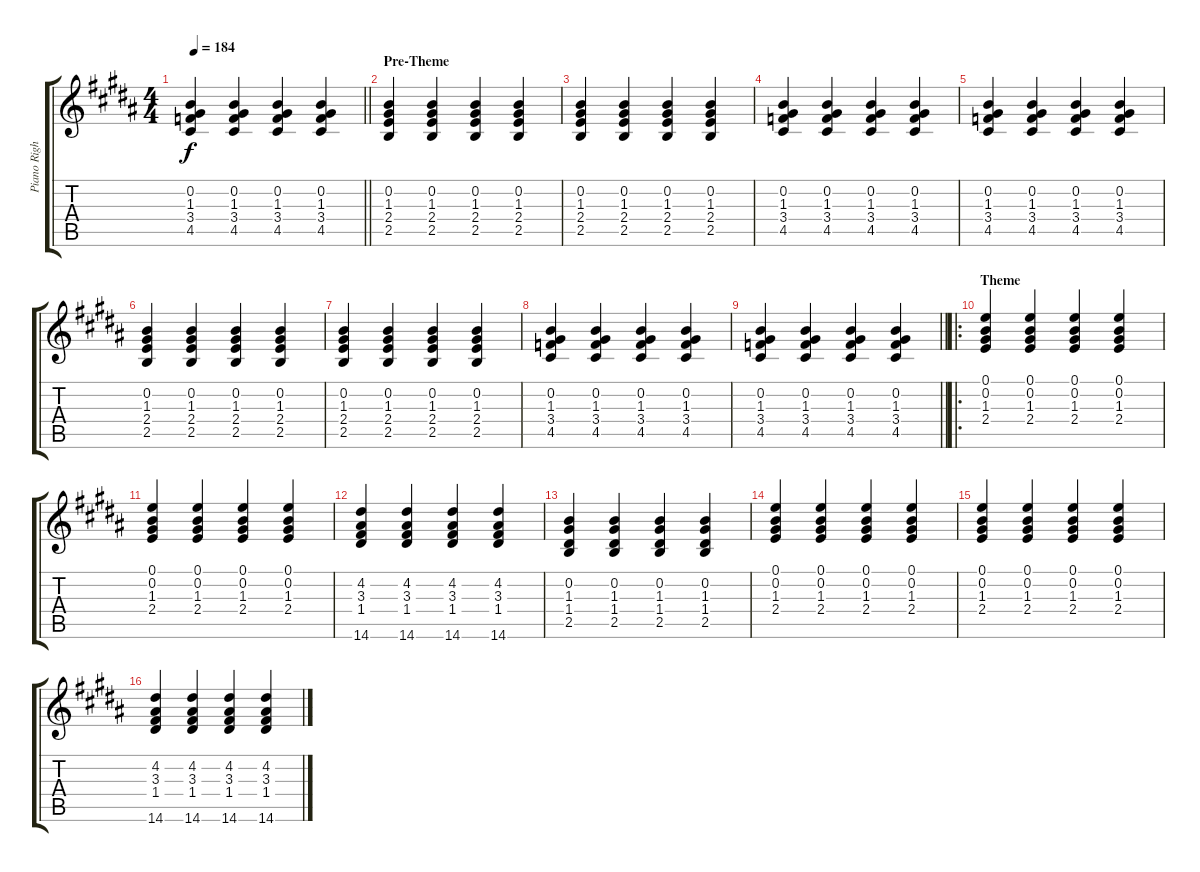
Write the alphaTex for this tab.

\track ("Piano Right Hand" "Piano Righ") {instrument brightacousticpiano}
\staff {score tabs}
\tuning (E5 B4 G4 D4 A3 E3) {hide}
\ts (4 4)
\tempo 184
\clef g2
\barLineRight lightlight
\ks b
(0.2 1.3 3.4 4.5).4{dy f} (0.2 1.3 3.4 4.5).4 (0.2 1.3 3.4 4.5).4 (0.2 1.3 3.4 4.5).4 |
\section ("" "Pre-Theme")
(0.2 1.3 2.4 2.5).4 (0.2 1.3 2.4 2.5).4 (0.2 1.3 2.4 2.5).4 (0.2 1.3 2.4 2.5).4 |
(0.2 1.3 2.4 2.5).4 (0.2 1.3 2.4 2.5).4 (0.2 1.3 2.4 2.5).4 (0.2 1.3 2.4 2.5).4 |
(0.2 1.3 3.4 4.5).4 (0.2 1.3 3.4 4.5).4 (0.2 1.3 3.4 4.5).4 (0.2 1.3 3.4 4.5).4 |
(0.2 1.3 3.4 4.5).4 (0.2 1.3 3.4 4.5).4 (0.2 1.3 3.4 4.5).4 (0.2 1.3 3.4 4.5).4 |
(0.2 1.3 2.4 2.5).4 (0.2 1.3 2.4 2.5).4 (0.2 1.3 2.4 2.5).4 (0.2 1.3 2.4 2.5).4 |
(0.2 1.3 2.4 2.5).4 (0.2 1.3 2.4 2.5).4 (0.2 1.3 2.4 2.5).4 (0.2 1.3 2.4 2.5).4 |
(0.2 1.3 3.4 4.5).4 (0.2 1.3 3.4 4.5).4 (0.2 1.3 3.4 4.5).4 (0.2 1.3 3.4 4.5).4 |
\barLineRight lightlight
(0.2 1.3 3.4 4.5).4 (0.2 1.3 3.4 4.5).4 (0.2 1.3 3.4 4.5).4 (0.2 1.3 3.4 4.5).4 |
\ro
\section ("" "Theme")
(0.1 0.2 1.3 2.4).4 (0.1 0.2 1.3 2.4).4 (0.1 0.2 1.3 2.4).4 (0.1 0.2 1.3 2.4).4 |
(0.1 0.2 1.3 2.4).4 (0.1 0.2 1.3 2.4).4 (0.1 0.2 1.3 2.4).4 (0.1 0.2 1.3 2.4).4 |
(4.2 3.3 1.4 14.6).4 (4.2 3.3 1.4 14.6).4 (4.2 3.3 1.4 14.6).4 (4.2 3.3 1.4 14.6).4 |
(0.2 1.3 1.4 2.5).4 (0.2 1.3 1.4 2.5).4 (0.2 1.3 1.4 2.5).4 (0.2 1.3 1.4 2.5).4 |
(0.1 0.2 1.3 2.4).4 (0.1 0.2 1.3 2.4).4 (0.1 0.2 1.3 2.4).4 (0.1 0.2 1.3 2.4).4 |
(0.1 0.2 1.3 2.4).4 (0.1 0.2 1.3 2.4).4 (0.1 0.2 1.3 2.4).4 (0.1 0.2 1.3 2.4).4 |
(4.2 3.3 1.4 14.6).4 (4.2 3.3 1.4 14.6).4 (4.2 3.3 1.4 14.6).4 (4.2 3.3 1.4 14.6).4
